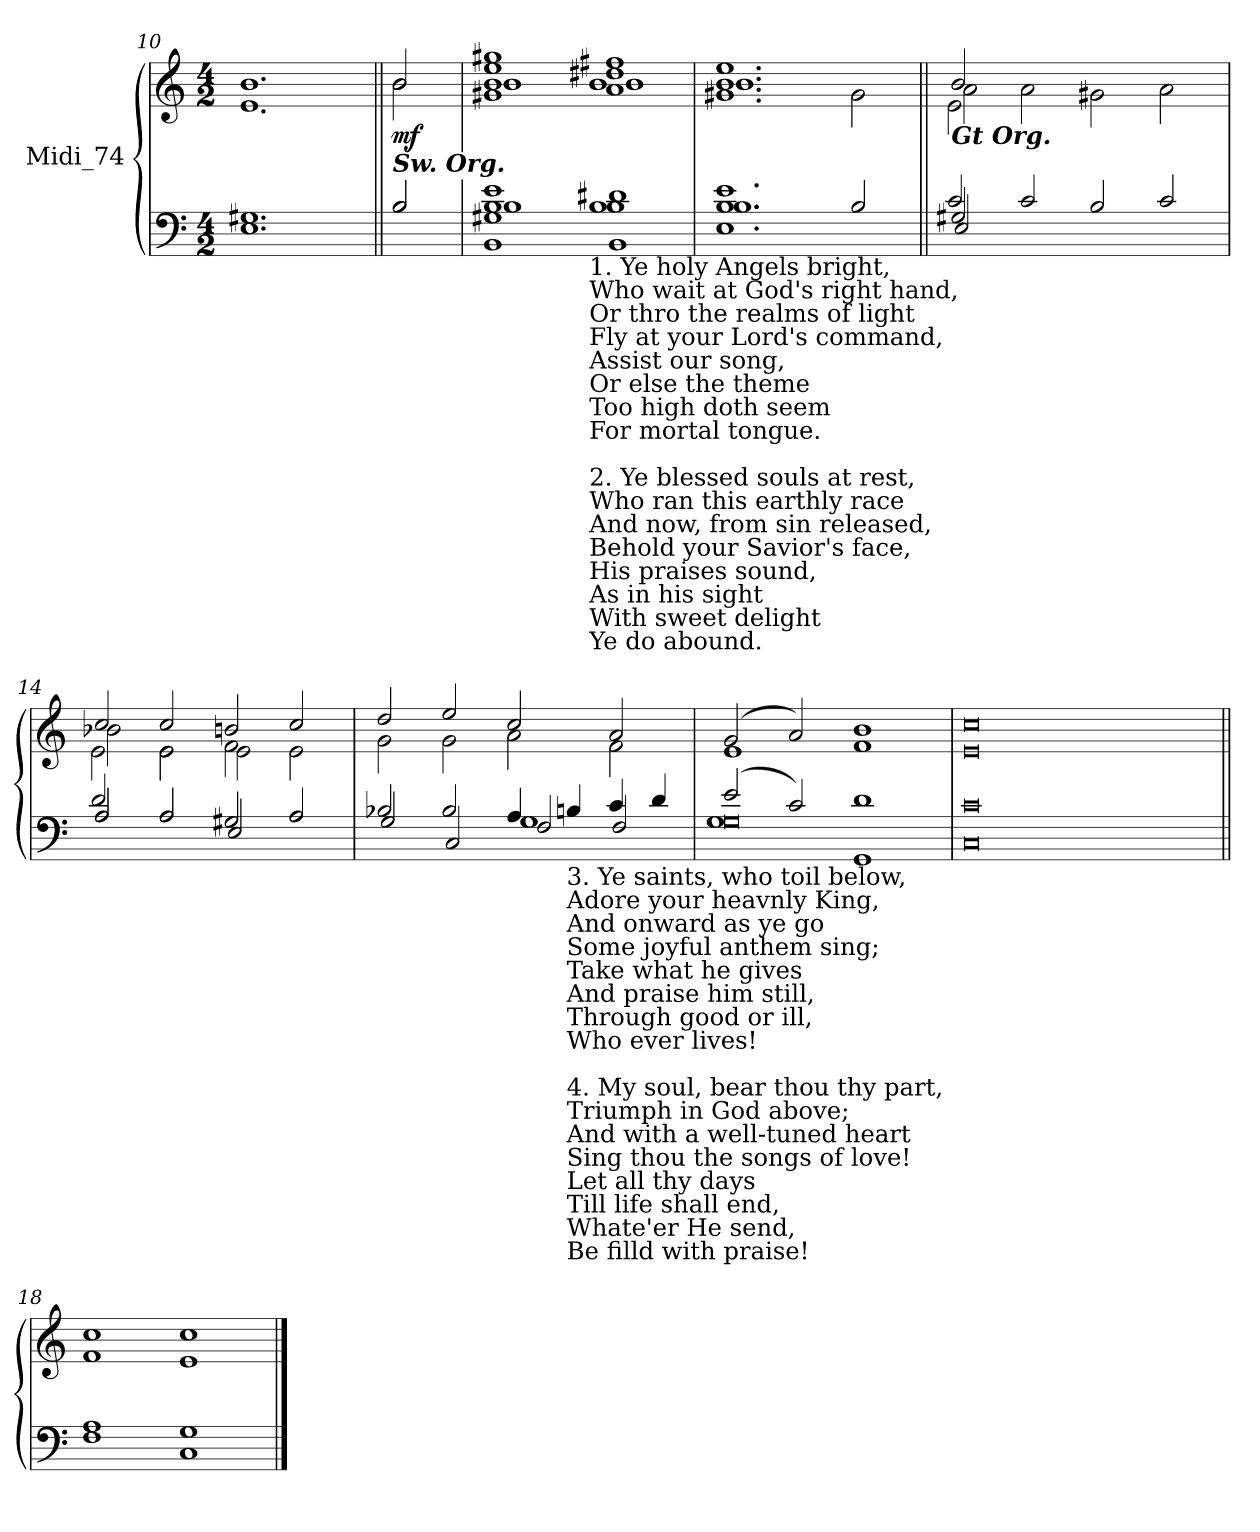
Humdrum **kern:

**kern	**kern	**dynam
*part2	*part1	*part1
*staff2	*staff1	*staff1
*I"Midi_74	*I"Midi_74	*
*clefF4	*clefG2	*
*k[]	*k[]	*
*C:	*C:	*
*M4/2	*M4/2	*
=10	=10	=10
*^	*^	*
*	*^	*	*	*
1.G#X/	1.ryy	1.E\	1.b/	1.e\	.
!!LO:LB:g=z
=11||	=11||	=11||	=11||	=11||	=11||
*	*	*	*	*^	*
!	!	!	!LO:TX:b:Bi:t=Sw. Org.	!	!	!
!	!	!	!	!	!	!LO:DY:b
2B/	2ryy	2B	2b/	2ryy	2b\	mf
=12	=12	=12	=12	=12	=12	=12
1B/	1BB/ 1G#X/ 1e/	1B	1b/	1g#X\ 1ee\ 1gg#X\	1b\	.
!LO:TX:b:t=1. Ye holy Angels bright,\nWho wait at God's right hand,\nOr thro the realms of light\nFly at your Lord's command,\nAssist our song,\nOr else the theme\nToo high doth seem\nFor mortal tongue.\n\n2. Ye blessed souls at rest,\nWho ran this earthly race\nAnd now, from sin released,\nBehold your Savior's face,\nHis praises sound,\nAs in his sight\nWith sweet delight\nYe do abound.	!	!	!	!	!	!
1B/	1BB/ 1d#X/	1B	1b/	1a\ 1dd#X\ 1ff#X\	1b\	.
=13	=13	=13	=13	=13	=13	=13
1.B/	1.E/ 1.e/	1.B	1.b/	1.g#X\ 1.ee\	1.b\	.
2ryy	2B/	2ryy	2ryy	2g#\	2ryy	.
=13A||	=13A||	=13A||	=13A||	=13A||	=13A||	=13A||
!	!	!	!LO:TX:b:Bi:t=Gt Org.	!	!	!
2G#X/	2c/	2E	2b/	2a\	2e\	.
1.ryy	2c/	1.ryy	1.ryy	2a\	1.ryy	.
.	2B/	.	.	2g#X\	.	.
.	2c/	.	.	2a\	.	.
=14	=14	=14	=14	=14	=14	=14
2A/	2d/	2A	2cc/	2b-X\	2e\	.
2A/	2ryy	2A	2cc/	2e\	2e\	.
2G#X/	2ryy	2E	2b/	2f\	2e\	.
2A/	2ryy	2A	2cc/	2ryy	2e\	.
=15	=15	=15	=15	=15	=15	=15
2B-X/	2ryy	2G	2dd/	0ryy	2g\	.
2B-/	2ryy	2C	2ee/	.	2g\	.
4A/	1G/	2F	2cc/	.	2a\	.
!LO:TX:b:t=3. Ye saints, who toil below,\nAdore your heavnly King,\nAnd onward as ye go\nSome joyful anthem sing;\nTake what he gives\nAnd praise him still, \nThrough good or ill,\nWho ever lives!\n\n4. My soul, bear thou thy part,\nTriumph in God above;\nAnd with a well-tuned heart\nSing thou the songs of love!\nLet all thy days\nTill life shall end,\nWhate'er He send,\nBe filld with praise!	!	!	!	!	!	!
4Bn/	.	.	.	.	.	.
4c/	.	2F	2a/	.	2f\	.
4d/	.	.	.	.	.	.
=16	=16	=16	=16	=16	=16	=16
(>2e/	0G/	1G	(>2g/	0ryy	1e\	.
2c/)	.	.	2a/)	.	.	.
1d/	.	1GG	1b/	.	1f\	.
=17	=17	=17	=17	=17	=17	=17
0c/	2ryy	0C	0cc/	0ryy	0e\	.
.	2ryy	.	.	.	.	.
.	2ryy	.	.	.	.	.
.	2ryy	.	.	.	.	.
*	*v	*v	*	*	*	*
*	*	*	*v	*v	*
=18||	=18||	=18||	=18||	=18||
1A/	1F	1cc/	1f\	.
1G/	1C	1cc/	1e\	.
*v	*v	*	*	*
*	*v	*v	*
==	==	==
*-	*-	*-
